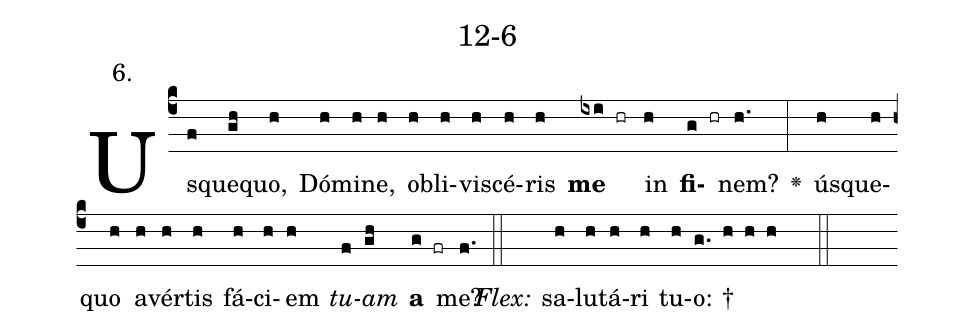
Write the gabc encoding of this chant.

name: 12-6;
annotation: 6.;
%%
(c4)Us(f)que(gh)quo,(h) Dó(h)mi(h)ne,(h) ob(h)li(h)vi(h)scé(h)ris(h) <b>me</b>(ixi hr) in(h) <b>fi</b>(g hr)nem?(h.) <v>\greheightstar</v>(:) ús(h)que(h)quo(h) a(h)vér(h)tis(h) fá(h)ci(h)em(h) <i>tu</i>(f)<i>am</i>(gh) <b>a</b>(g fr) me?(f.) (::)
<i>Flex:</i>()  sa(h)lu(h)tá(h)ri(h) tu(h)o: †(g. h h h  ::)

%E(h) u(h) o(f) u(gh) a(g) e.(f.) (::)
